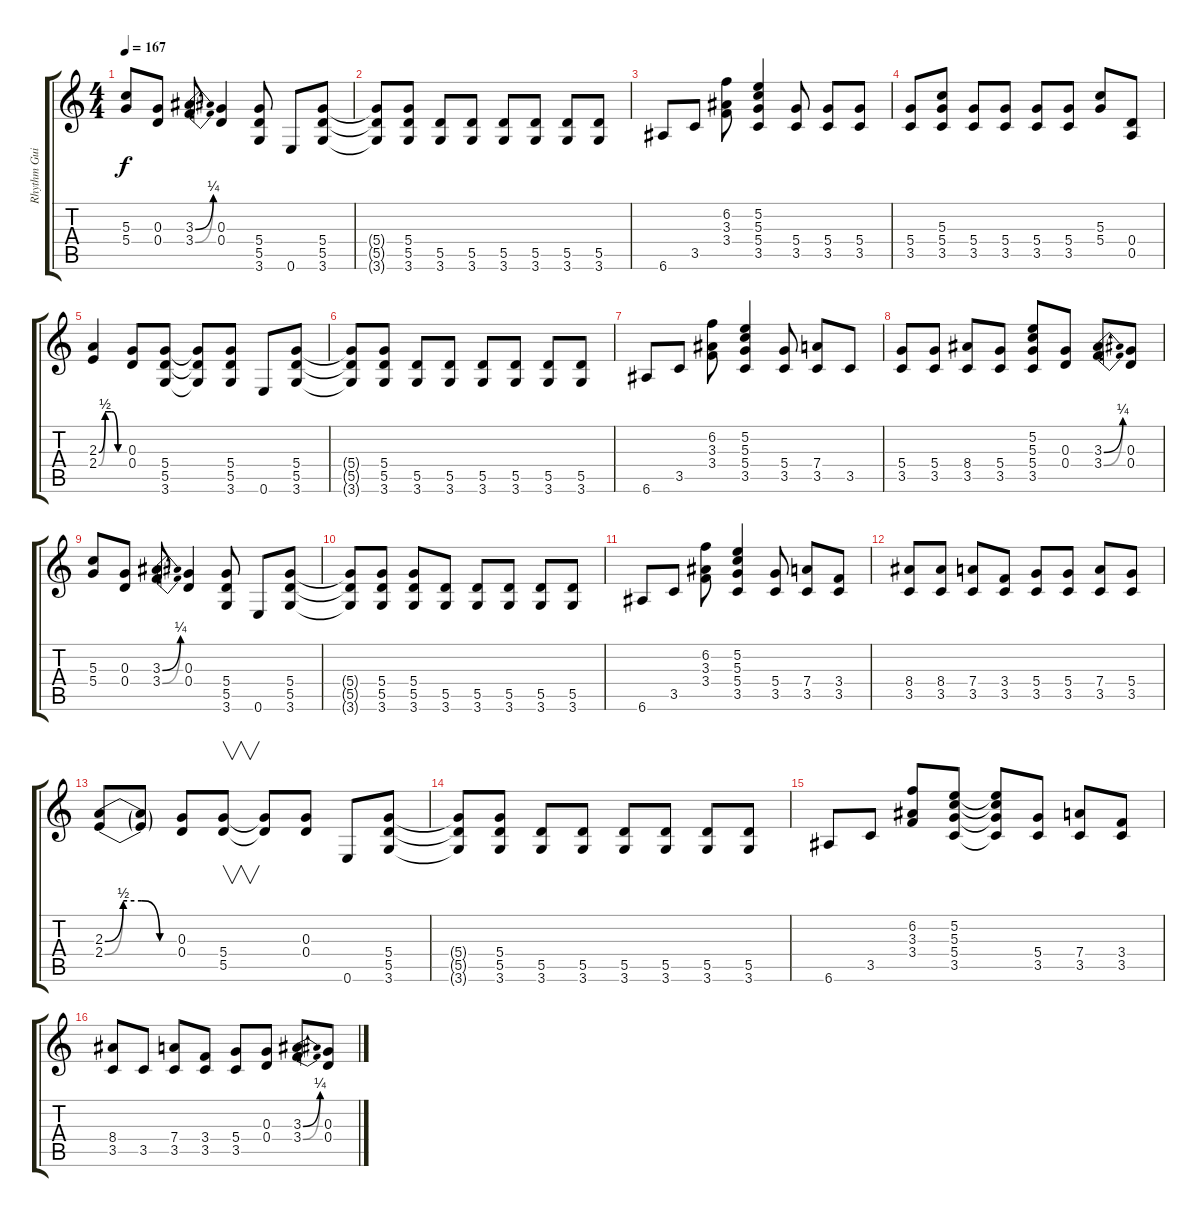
\track ("Rhythm Guitar 1" "Rhythm Gui") {instrument overdrivenguitar}
\staff {score tabs}
\tuning (E4 B3 G3 D3 A2 E2) {hide}
\ts (4 4)
\tempo 167
\clef g2
\ks c
(5.3 5.4).8{dy f} (0.3 0.4).8 (3.3{be (bend 0 0 60 1)} 3.4{be (bend 0 0 60 1)}).8 (0.3 0.4).4 (5.4 5.5 3.6).8 0.6.8 (5.4 5.5 3.6).8 |
(5.4{t} 5.5{t} 3.6{t}).8 (5.4 5.5 3.6).8 (5.5 3.6).8 (5.5 3.6).8 (5.5 3.6).8 (5.5 3.6).8 (5.5 3.6).8 (5.5 3.6).8 |
6.6.8 3.5.8 (6.2 3.3 3.4).8 (5.2 5.3 5.4 3.5).4 (5.4 3.5).8 (5.4 3.5).8 (5.4 3.5).8 |
(5.4 3.5).8 (5.3 5.4 3.5).8 (5.4 3.5).8 (5.4 3.5).8 (5.4 3.5).8 (5.4 3.5).8 (5.3 5.4).8 (0.4 0.5).8 |
(2.3{be (custom 0 0 15 2 30 2 45 0 60 0)} 2.4{be (custom 0 0 15 2 30 2 45 0 60 0)}).4 (0.3 0.4).8 (5.4 5.5 3.6).8 (5.4{t} 5.5{t} 3.6{t}).8 (5.4 5.5 3.6).8 0.6.8 (5.4 5.5 3.6).8 |
(5.4{t} 5.5{t} 3.6{t}).8 (5.4 5.5 3.6).8 (5.5 3.6).8 (5.5 3.6).8 (5.5 3.6).8 (5.5 3.6).8 (5.5 3.6).8 (5.5 3.6).8 |
6.6.8 3.5.8 (6.2 3.3 3.4).8 (5.2 5.3 5.4 3.5).4 (5.4 3.5).8 (7.4 3.5).8 3.5.8 |
(5.4 3.5).8 (5.4 3.5).8 (8.4 3.5).8 (5.4 3.5).8 (5.2 5.3 5.4 3.5).8 (0.3 0.4).8 (3.3{be (bend 0 0 60 1)} 3.4{be (bend 0 0 60 1)}).8 (0.3 0.4).8 |
(5.3 5.4).8 (0.3 0.4).8 (3.3{be (bend 0 0 60 1)} 3.4{be (bend 0 0 60 1)}).8 (0.3 0.4).4 (5.4 5.5 3.6).8 0.6.8 (5.4 5.5 3.6).8 |
(5.4{t} 5.5{t} 3.6{t}).8 (5.4 5.5 3.6).8 (5.4 5.5 3.6).8 (5.5 3.6).8 (5.5 3.6).8 (5.5 3.6).8 (5.5 3.6).8 (5.5 3.6).8 |
6.6.8 3.5.8 (6.2 3.3 3.4).8 (5.2 5.3 5.4 3.5).4 (5.4 3.5).8 (7.4 3.5).8 (3.4 3.5).8 |
(8.4 3.5).8 (8.4 3.5).8 (7.4 3.5).8 (3.4 3.5).8 (5.4 3.5).8 (5.4 3.5).8 (7.4 3.5).8 (5.4 3.5).8 |
(2.3{be (custom 0 0 15 2 30 2 45 0 60 0)} 2.4{be (custom 0 0 15 2 30 2 45 0 60 0)}).8 (2.3{t} 2.4{t}).8 (0.3 0.4).8 (5.4 5.5).8{v} (5.4{t} 5.5{t}).8 (0.3 0.4).8 0.6.8 (5.4 5.5 3.6).8 |
(5.4{t} 5.5{t} 3.6{t}).8 (5.4 5.5 3.6).8 (5.5 3.6).8 (5.5 3.6).8 (5.5 3.6).8 (5.5 3.6).8 (5.5 3.6).8 (5.5 3.6).8 |
6.6.8 3.5.8 (6.2 3.3 3.4).8 (5.2 5.3 5.4 3.5).8 (5.2{t} 5.3{t} 5.4{t} 3.5{t}).8 (5.4 3.5).8 (7.4 3.5).8 (3.4 3.5).8 |
(8.4 3.5).8 3.5.8 (7.4 3.5).8 (3.4 3.5).8 (5.4 3.5).8 (0.3 0.4).8 (3.3{be (bend 0 0 60 1)} 3.4{be (bend 0 0 60 1)}).8 (0.3 0.4).8
